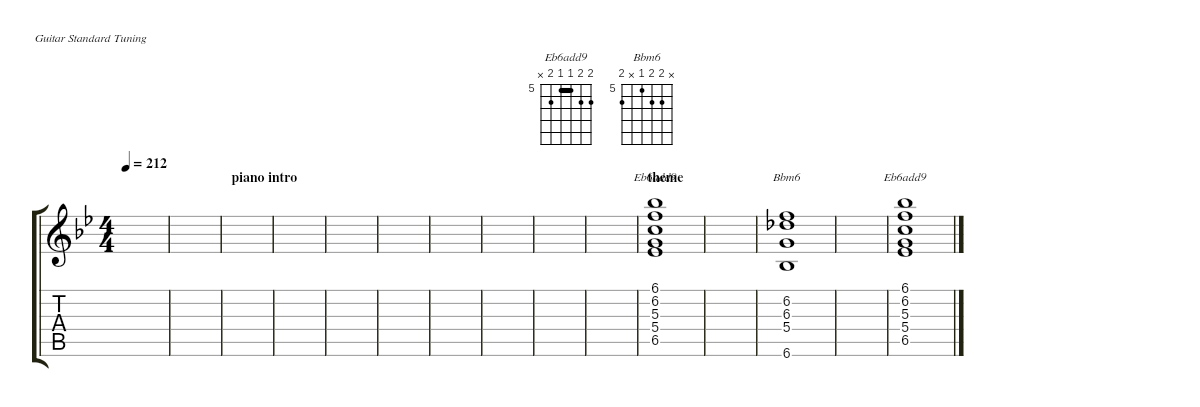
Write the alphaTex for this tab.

\defaultSystemsLayout 4
\hideDynamics
\bracketExtendMode groupsimilarinstruments
\singleTrackTrackNamePolicy hidden
\multiTrackTrackNamePolicy allsystems
\firstSystemTrackNameMode fullname
\otherSystemsTrackNameMode fullname
\firstSystemTrackNameOrientation horizontal
\otherSystemsTrackNameOrientation horizontal
\defaultBarNumberDisplay Hide
\track ("chords" "N-Gt") {instrument acousticguitarnylon}
\staff {score tabs}
\tuning (E4 B3 G3 D3 A2 E2)
\chord ("Eb6add9" 6 6 5 5 6 x) {firstfret 5 barre 5}
\chord ("Bbm6" x 6 6 5 x 6) {firstfret 5}
\ts (4 4)
\tempo 212
\clef g2
\ks bb
|
|
\section ("" "piano intro")
\scale
0.420886 |
\scale
0.193038 |
\scale
0.193038 |
\scale
0.193038 |
\scale
0.25 |
\scale
0.25 |
\scale
0.25 |
\scale
0.25 |
\section ("" "theme")
\scale
0.25 (6.5 5.4 5.3 6.2 6.1).1{ch "Eb6add9"} |
\scale
0.25 |
\scale
0.25 (6.6 5.4 6.3 6.2).1{ch "Bbm6"} |
\scale
0.25 |
\scale
0.25 (6.5 5.4 5.3 6.2 6.1).1{ch "Eb6add9"} |
\scale
0.25
